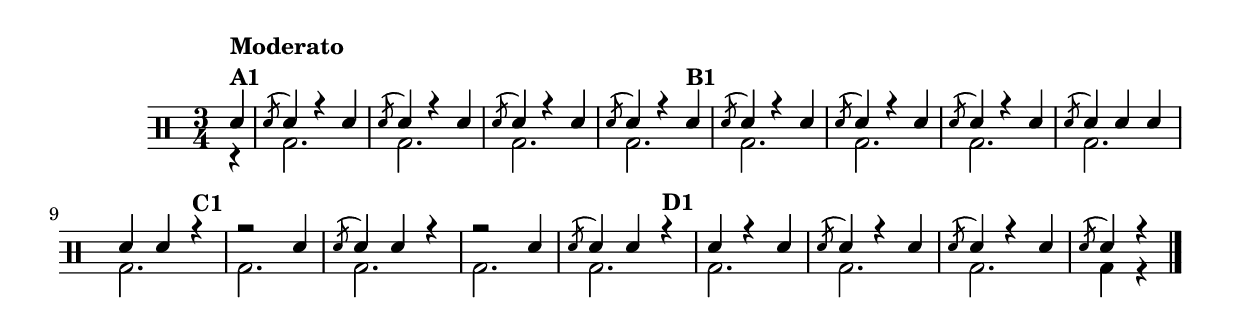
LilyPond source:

%-*- coding: utf-8 -*-

\version "2.16.0"

%\header {title = "variacoes sobre pombinha rolinha - variacao 1"}

\drums {

\override Staff.TimeSignature #'style = #'()
\time 3/4 
\partial 4*1

\context DrumVoice = "1" { }
\context DrumVoice = "2" {  }

<<
{

sn4^\markup {\column {\bold  {Moderato A1}}} 
\acciaccatura{ sn8 } sn4 r
sn4
\acciaccatura{ sn8 } sn4 r
sn4
\acciaccatura{ sn8 } sn4 r
sn4
\acciaccatura{ sn8 } sn4 r

sn4^\markup{\bold {B1}}
\acciaccatura{ sn8 } sn4 r
sn4
\acciaccatura{ sn8 } sn4 r
sn4
\acciaccatura{ sn8 } sn4 r
sn4
\acciaccatura{ sn8 } sn4 sn sn
sn sn

r^\markup{\bold {C1}}
r2 sn4 
\acciaccatura{ sn8 } sn4 sn r
r2 sn4
\acciaccatura{ sn8 } sn4 sn 

r^\markup{\bold {D1}}
sn r sn
\acciaccatura{ sn8 } sn4 r sn
\acciaccatura{ sn8 } sn4 r sn
\acciaccatura{ sn8 } sn4 r

}


\\

{


r4
bd2. 
bd 
bd 
bd 
bd
bd 
bd 
bd
bd 
bd 
bd 
bd
bd 
bd 
bd
bd

bd4 r4


}

>>

\bar "|."

}

